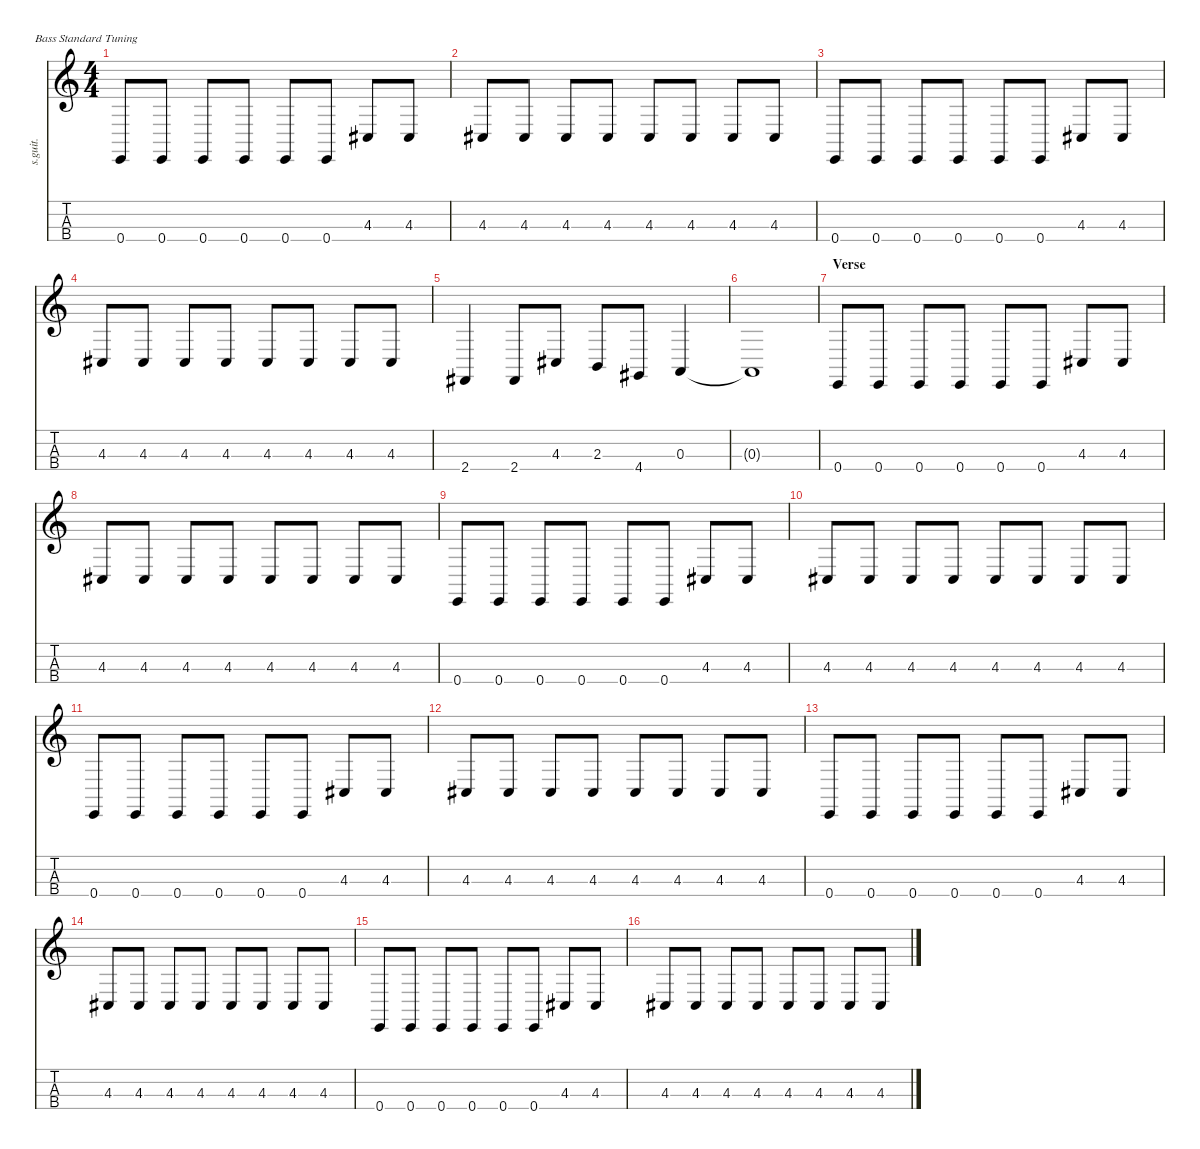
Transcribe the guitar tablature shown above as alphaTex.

\defaultSystemsLayout 4
\hideDynamics
\bracketExtendMode nobrackets
\track ("Nate Mendel" "s.guit.") {instrument electricbasspick}
\staff {score tabs}
\tuning (G2 D2 A1 E1)
\ts (4 4)
\tempo (154 hide)
\clef g2
\ks c
0.4.8{lyrics (0 "") lyrics (1 "") lyrics (2 "") lyrics (3 "") lyrics (4 "") dy f} 0.4.8{lyrics (0 "") lyrics (1 "") lyrics (2 "") lyrics (3 "") lyrics (4 "")} 0.4.8{lyrics (0 "") lyrics (1 "") lyrics (2 "") lyrics (3 "") lyrics (4 "")} 0.4.8{lyrics (0 "") lyrics (1 "") lyrics (2 "") lyrics (3 "") lyrics (4 "")} 0.4.8{lyrics (0 "") lyrics (1 "") lyrics (2 "") lyrics (3 "") lyrics (4 "")} 0.4.8{lyrics (0 "") lyrics (1 "") lyrics (2 "") lyrics (3 "") lyrics (4 "")} 4.3{acc #}.8{lyrics (0 "") lyrics (1 "") lyrics (2 "") lyrics (3 "") lyrics (4 "")} 4.3{acc #}.8{lyrics (0 "") lyrics (1 "") lyrics (2 "") lyrics (3 "") lyrics (4 "")} |
4.3{acc #}.8{lyrics (0 "") lyrics (1 "") lyrics (2 "") lyrics (3 "") lyrics (4 "")} 4.3{acc #}.8{lyrics (0 "") lyrics (1 "") lyrics (2 "") lyrics (3 "") lyrics (4 "")} 4.3{acc #}.8{lyrics (0 "") lyrics (1 "") lyrics (2 "") lyrics (3 "") lyrics (4 "")} 4.3{acc #}.8{lyrics (0 "") lyrics (1 "") lyrics (2 "") lyrics (3 "") lyrics (4 "")} 4.3{acc #}.8{lyrics (0 "") lyrics (1 "") lyrics (2 "") lyrics (3 "") lyrics (4 "")} 4.3{acc #}.8{lyrics (0 "") lyrics (1 "") lyrics (2 "") lyrics (3 "") lyrics (4 "")} 4.3{acc #}.8{lyrics (0 "") lyrics (1 "") lyrics (2 "") lyrics (3 "") lyrics (4 "")} 4.3{acc #}.8{lyrics (0 "") lyrics (1 "") lyrics (2 "") lyrics (3 "") lyrics (4 "")} |
0.4.8{lyrics (0 "") lyrics (1 "") lyrics (2 "") lyrics (3 "") lyrics (4 "")} 0.4.8{lyrics (0 "") lyrics (1 "") lyrics (2 "") lyrics (3 "") lyrics (4 "")} 0.4.8{lyrics (0 "") lyrics (1 "") lyrics (2 "") lyrics (3 "") lyrics (4 "")} 0.4.8{lyrics (0 "") lyrics (1 "") lyrics (2 "") lyrics (3 "") lyrics (4 "")} 0.4.8{lyrics (0 "") lyrics (1 "") lyrics (2 "") lyrics (3 "") lyrics (4 "")} 0.4.8{lyrics (0 "") lyrics (1 "") lyrics (2 "") lyrics (3 "") lyrics (4 "")} 4.3{acc #}.8{lyrics (0 "") lyrics (1 "") lyrics (2 "") lyrics (3 "") lyrics (4 "")} 4.3{acc #}.8{lyrics (0 "") lyrics (1 "") lyrics (2 "") lyrics (3 "") lyrics (4 "")} |
4.3{acc #}.8{lyrics (0 "") lyrics (1 "") lyrics (2 "") lyrics (3 "") lyrics (4 "")} 4.3{acc #}.8{lyrics (0 "") lyrics (1 "") lyrics (2 "") lyrics (3 "") lyrics (4 "")} 4.3{acc #}.8{lyrics (0 "") lyrics (1 "") lyrics (2 "") lyrics (3 "") lyrics (4 "")} 4.3{acc #}.8{lyrics (0 "") lyrics (1 "") lyrics (2 "") lyrics (3 "") lyrics (4 "")} 4.3{acc #}.8{lyrics (0 "") lyrics (1 "") lyrics (2 "") lyrics (3 "") lyrics (4 "")} 4.3{acc #}.8{lyrics (0 "") lyrics (1 "") lyrics (2 "") lyrics (3 "") lyrics (4 "")} 4.3{acc #}.8{lyrics (0 "") lyrics (1 "") lyrics (2 "") lyrics (3 "") lyrics (4 "")} 4.3{acc #}.8{lyrics (0 "") lyrics (1 "") lyrics (2 "") lyrics (3 "") lyrics (4 "")} |
2.4{acc #}.4{lyrics (0 "") lyrics (1 "") lyrics (2 "") lyrics (3 "") lyrics (4 "")} 2.4{acc #}.8{lyrics (0 "") lyrics (1 "") lyrics (2 "") lyrics (3 "") lyrics (4 "")} 4.3{acc #}.8{lyrics (0 "") lyrics (1 "") lyrics (2 "") lyrics (3 "") lyrics (4 "")} 2.3.8{lyrics (0 "") lyrics (1 "") lyrics (2 "") lyrics (3 "") lyrics (4 "")} 4.4{acc #}.8{lyrics (0 "") lyrics (1 "") lyrics (2 "") lyrics (3 "") lyrics (4 "")} 0.3.4{lyrics (0 "") lyrics (1 "") lyrics (2 "") lyrics (3 "") lyrics (4 "")} |
0.3{t}.1{lyrics (0 "") lyrics (1 "") lyrics (2 "") lyrics (3 "") lyrics (4 "")} |
\section ("" "Verse")
0.4.8{lyrics (0 "") lyrics (1 "") lyrics (2 "") lyrics (3 "") lyrics (4 "")} 0.4.8{lyrics (0 "") lyrics (1 "") lyrics (2 "") lyrics (3 "") lyrics (4 "")} 0.4.8{lyrics (0 "") lyrics (1 "") lyrics (2 "") lyrics (3 "") lyrics (4 "")} 0.4.8{lyrics (0 "") lyrics (1 "") lyrics (2 "") lyrics (3 "") lyrics (4 "")} 0.4.8{lyrics (0 "") lyrics (1 "") lyrics (2 "") lyrics (3 "") lyrics (4 "")} 0.4.8{lyrics (0 "") lyrics (1 "") lyrics (2 "") lyrics (3 "") lyrics (4 "")} 4.3{acc #}.8{lyrics (0 "") lyrics (1 "") lyrics (2 "") lyrics (3 "") lyrics (4 "")} 4.3{acc #}.8{lyrics (0 "") lyrics (1 "") lyrics (2 "") lyrics (3 "") lyrics (4 "")} |
4.3{acc #}.8{lyrics (0 "") lyrics (1 "") lyrics (2 "") lyrics (3 "") lyrics (4 "")} 4.3{acc #}.8{lyrics (0 "") lyrics (1 "") lyrics (2 "") lyrics (3 "") lyrics (4 "")} 4.3{acc #}.8{lyrics (0 "") lyrics (1 "") lyrics (2 "") lyrics (3 "") lyrics (4 "")} 4.3{acc #}.8{lyrics (0 "") lyrics (1 "") lyrics (2 "") lyrics (3 "") lyrics (4 "")} 4.3{acc #}.8{lyrics (0 "") lyrics (1 "") lyrics (2 "") lyrics (3 "") lyrics (4 "")} 4.3{acc #}.8{lyrics (0 "") lyrics (1 "") lyrics (2 "") lyrics (3 "") lyrics (4 "")} 4.3{acc #}.8{lyrics (0 "") lyrics (1 "") lyrics (2 "") lyrics (3 "") lyrics (4 "")} 4.3{acc #}.8{lyrics (0 "") lyrics (1 "") lyrics (2 "") lyrics (3 "") lyrics (4 "")} |
0.4.8{lyrics (0 "") lyrics (1 "") lyrics (2 "") lyrics (3 "") lyrics (4 "")} 0.4.8{lyrics (0 "") lyrics (1 "") lyrics (2 "") lyrics (3 "") lyrics (4 "")} 0.4.8{lyrics (0 "") lyrics (1 "") lyrics (2 "") lyrics (3 "") lyrics (4 "")} 0.4.8{lyrics (0 "") lyrics (1 "") lyrics (2 "") lyrics (3 "") lyrics (4 "")} 0.4.8{lyrics (0 "") lyrics (1 "") lyrics (2 "") lyrics (3 "") lyrics (4 "")} 0.4.8{lyrics (0 "") lyrics (1 "") lyrics (2 "") lyrics (3 "") lyrics (4 "")} 4.3{acc #}.8{lyrics (0 "") lyrics (1 "") lyrics (2 "") lyrics (3 "") lyrics (4 "")} 4.3{acc #}.8{lyrics (0 "") lyrics (1 "") lyrics (2 "") lyrics (3 "") lyrics (4 "")} |
4.3{acc #}.8{lyrics (0 "") lyrics (1 "") lyrics (2 "") lyrics (3 "") lyrics (4 "")} 4.3{acc #}.8{lyrics (0 "") lyrics (1 "") lyrics (2 "") lyrics (3 "") lyrics (4 "")} 4.3{acc #}.8{lyrics (0 "") lyrics (1 "") lyrics (2 "") lyrics (3 "") lyrics (4 "")} 4.3{acc #}.8{lyrics (0 "") lyrics (1 "") lyrics (2 "") lyrics (3 "") lyrics (4 "")} 4.3{acc #}.8{lyrics (0 "") lyrics (1 "") lyrics (2 "") lyrics (3 "") lyrics (4 "")} 4.3{acc #}.8{lyrics (0 "") lyrics (1 "") lyrics (2 "") lyrics (3 "") lyrics (4 "")} 4.3{acc #}.8{lyrics (0 "") lyrics (1 "") lyrics (2 "") lyrics (3 "") lyrics (4 "")} 4.3{acc #}.8{lyrics (0 "") lyrics (1 "") lyrics (2 "") lyrics (3 "") lyrics (4 "")} |
0.4.8{lyrics (0 "") lyrics (1 "") lyrics (2 "") lyrics (3 "") lyrics (4 "")} 0.4.8{lyrics (0 "") lyrics (1 "") lyrics (2 "") lyrics (3 "") lyrics (4 "")} 0.4.8{lyrics (0 "") lyrics (1 "") lyrics (2 "") lyrics (3 "") lyrics (4 "")} 0.4.8{lyrics (0 "") lyrics (1 "") lyrics (2 "") lyrics (3 "") lyrics (4 "")} 0.4.8{lyrics (0 "") lyrics (1 "") lyrics (2 "") lyrics (3 "") lyrics (4 "")} 0.4.8{lyrics (0 "") lyrics (1 "") lyrics (2 "") lyrics (3 "") lyrics (4 "")} 4.3{acc #}.8{lyrics (0 "") lyrics (1 "") lyrics (2 "") lyrics (3 "") lyrics (4 "")} 4.3{acc #}.8{lyrics (0 "") lyrics (1 "") lyrics (2 "") lyrics (3 "") lyrics (4 "")} |
4.3{acc #}.8{lyrics (0 "") lyrics (1 "") lyrics (2 "") lyrics (3 "") lyrics (4 "")} 4.3{acc #}.8{lyrics (0 "") lyrics (1 "") lyrics (2 "") lyrics (3 "") lyrics (4 "")} 4.3{acc #}.8{lyrics (0 "") lyrics (1 "") lyrics (2 "") lyrics (3 "") lyrics (4 "")} 4.3{acc #}.8{lyrics (0 "") lyrics (1 "") lyrics (2 "") lyrics (3 "") lyrics (4 "")} 4.3{acc #}.8{lyrics (0 "") lyrics (1 "") lyrics (2 "") lyrics (3 "") lyrics (4 "")} 4.3{acc #}.8{lyrics (0 "") lyrics (1 "") lyrics (2 "") lyrics (3 "") lyrics (4 "")} 4.3{acc #}.8{lyrics (0 "") lyrics (1 "") lyrics (2 "") lyrics (3 "") lyrics (4 "")} 4.3{acc #}.8{lyrics (0 "") lyrics (1 "") lyrics (2 "") lyrics (3 "") lyrics (4 "")} |
0.4.8{lyrics (0 "") lyrics (1 "") lyrics (2 "") lyrics (3 "") lyrics (4 "")} 0.4.8{lyrics (0 "") lyrics (1 "") lyrics (2 "") lyrics (3 "") lyrics (4 "")} 0.4.8{lyrics (0 "") lyrics (1 "") lyrics (2 "") lyrics (3 "") lyrics (4 "")} 0.4.8{lyrics (0 "") lyrics (1 "") lyrics (2 "") lyrics (3 "") lyrics (4 "")} 0.4.8{lyrics (0 "") lyrics (1 "") lyrics (2 "") lyrics (3 "") lyrics (4 "")} 0.4.8{lyrics (0 "") lyrics (1 "") lyrics (2 "") lyrics (3 "") lyrics (4 "")} 4.3{acc #}.8{lyrics (0 "") lyrics (1 "") lyrics (2 "") lyrics (3 "") lyrics (4 "")} 4.3{acc #}.8{lyrics (0 "") lyrics (1 "") lyrics (2 "") lyrics (3 "") lyrics (4 "")} |
4.3{acc #}.8{lyrics (0 "") lyrics (1 "") lyrics (2 "") lyrics (3 "") lyrics (4 "")} 4.3{acc #}.8{lyrics (0 "") lyrics (1 "") lyrics (2 "") lyrics (3 "") lyrics (4 "")} 4.3{acc #}.8{lyrics (0 "") lyrics (1 "") lyrics (2 "") lyrics (3 "") lyrics (4 "")} 4.3{acc #}.8{lyrics (0 "") lyrics (1 "") lyrics (2 "") lyrics (3 "") lyrics (4 "")} 4.3{acc #}.8{lyrics (0 "") lyrics (1 "") lyrics (2 "") lyrics (3 "") lyrics (4 "")} 4.3{acc #}.8{lyrics (0 "") lyrics (1 "") lyrics (2 "") lyrics (3 "") lyrics (4 "")} 4.3{acc #}.8{lyrics (0 "") lyrics (1 "") lyrics (2 "") lyrics (3 "") lyrics (4 "")} 4.3{acc #}.8{lyrics (0 "") lyrics (1 "") lyrics (2 "") lyrics (3 "") lyrics (4 "")} |
0.4.8{lyrics (0 "") lyrics (1 "") lyrics (2 "") lyrics (3 "") lyrics (4 "")} 0.4.8{lyrics (0 "") lyrics (1 "") lyrics (2 "") lyrics (3 "") lyrics (4 "")} 0.4.8{lyrics (0 "") lyrics (1 "") lyrics (2 "") lyrics (3 "") lyrics (4 "")} 0.4.8{lyrics (0 "") lyrics (1 "") lyrics (2 "") lyrics (3 "") lyrics (4 "")} 0.4.8{lyrics (0 "") lyrics (1 "") lyrics (2 "") lyrics (3 "") lyrics (4 "")} 0.4.8{lyrics (0 "") lyrics (1 "") lyrics (2 "") lyrics (3 "") lyrics (4 "")} 4.3{acc #}.8{lyrics (0 "") lyrics (1 "") lyrics (2 "") lyrics (3 "") lyrics (4 "")} 4.3{acc #}.8{lyrics (0 "") lyrics (1 "") lyrics (2 "") lyrics (3 "") lyrics (4 "")} |
4.3{acc #}.8{lyrics (0 "") lyrics (1 "") lyrics (2 "") lyrics (3 "") lyrics (4 "")} 4.3{acc #}.8{lyrics (0 "") lyrics (1 "") lyrics (2 "") lyrics (3 "") lyrics (4 "")} 4.3{acc #}.8{lyrics (0 "") lyrics (1 "") lyrics (2 "") lyrics (3 "") lyrics (4 "")} 4.3{acc #}.8{lyrics (0 "") lyrics (1 "") lyrics (2 "") lyrics (3 "") lyrics (4 "")} 4.3{acc #}.8{lyrics (0 "") lyrics (1 "") lyrics (2 "") lyrics (3 "") lyrics (4 "")} 4.3{acc #}.8{lyrics (0 "") lyrics (1 "") lyrics (2 "") lyrics (3 "") lyrics (4 "")} 4.3{acc #}.8{lyrics (0 "") lyrics (1 "") lyrics (2 "") lyrics (3 "") lyrics (4 "")} 4.3{acc #}.8{lyrics (0 "") lyrics (1 "") lyrics (2 "") lyrics (3 "") lyrics (4 "")}
